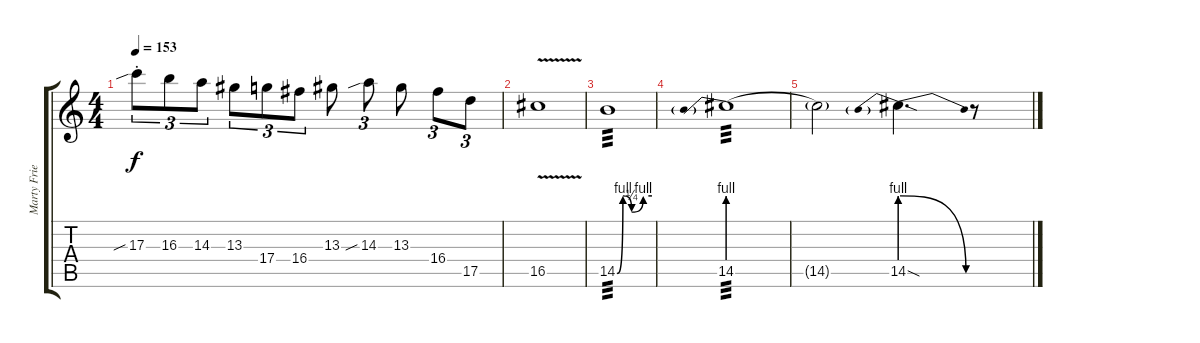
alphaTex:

\track ("Marty Friedman" "Marty Frie") {instrument distortionguitar}
\staff {score tabs}
\tuning (E4 B3 G3 D3 A2 E2) {hide}
\ts (4 4)
\tempo 153
\clef g2
\ks c
17.3{sib st}.8{tu (3 2) dy f} 16.3.8{tu (3 2)} 14.3.8{tu (3 2)} 13.3.8{tu (3 2)} 17.4.8{tu (3 2)} 16.4.8{tu (3 2)} 13.3.8 14.3{sib}.8{tu (3 2)} 13.3.8 16.4.8{tu (3 2)} 17.5.8{tu (3 2)} |
16.5{v}.1 |
14.5{be (custom 0 0 10 4 25 1 45 4 60 4)}.1{tp 3} |
14.5{be (prebend 0 4 60 4)}.1{tp 3} |
14.5{t}.2 14.5{be (prebendrelease 0 4 60 0) sod}.4{d} r.8
